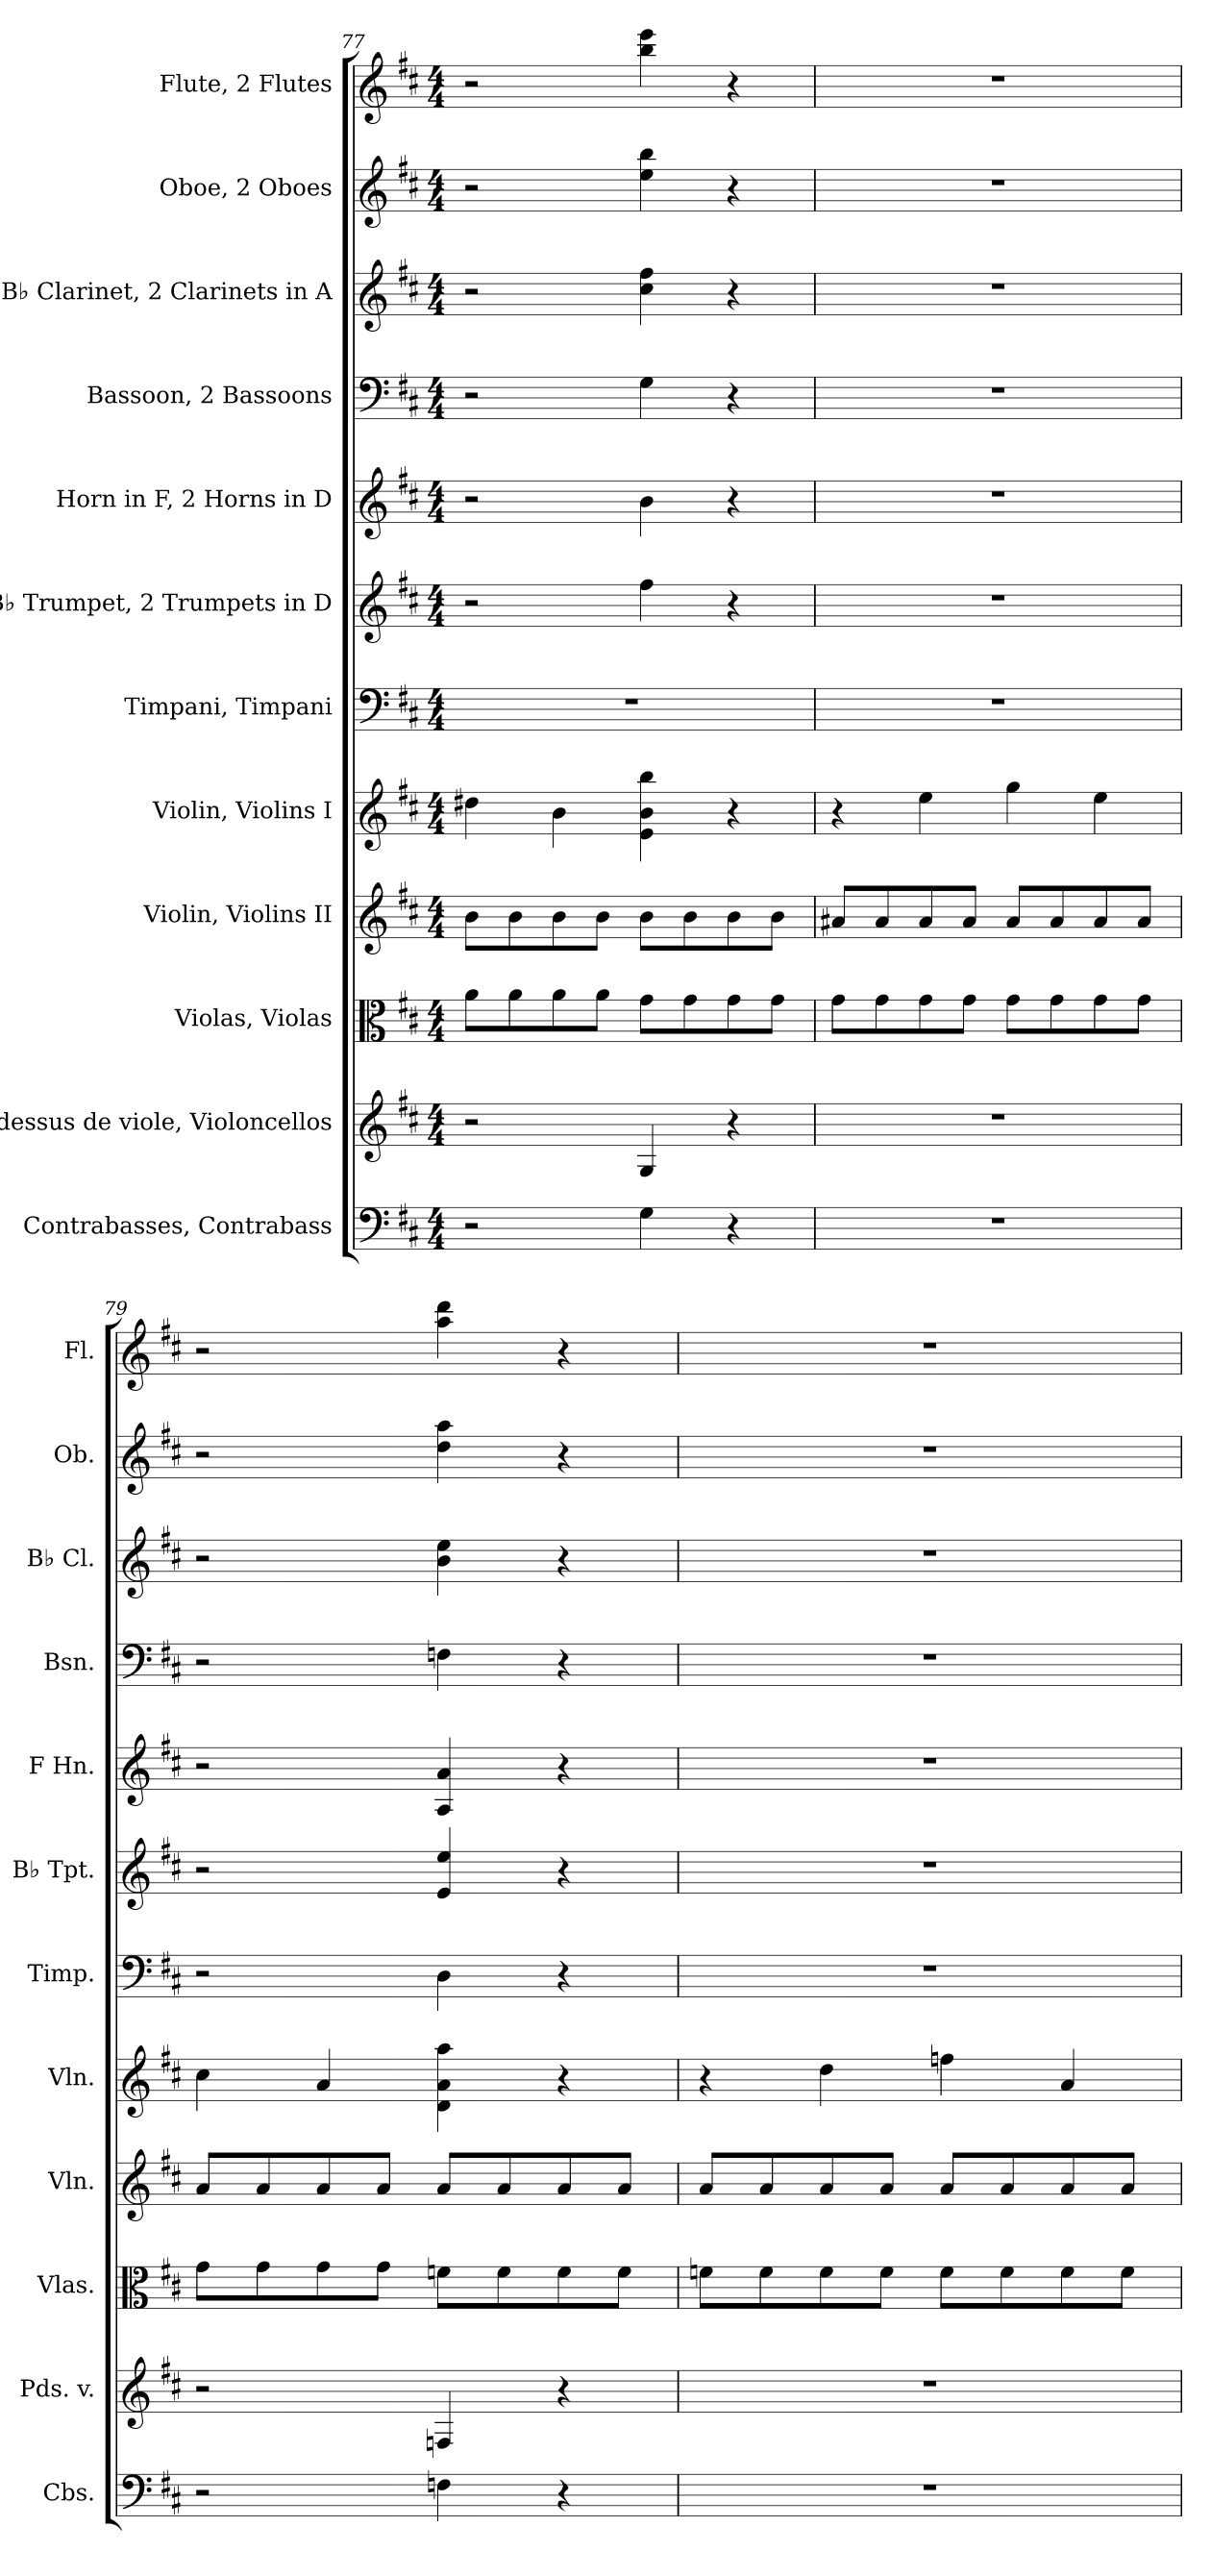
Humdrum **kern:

**kern	**kern	**kern	**kern	**kern	**kern	**kern	**kern	**kern	**kern	**kern	**kern
*part12	*part11	*part10	*part9	*part8	*part7	*part6	*part5	*part4	*part3	*part2	*part1
*staff12	*staff11	*staff10	*staff9	*staff8	*staff7	*staff6	*staff5	*staff4	*staff3	*staff2	*staff1
*I"Contrabasses, Contrabass	*I"Pardessus de viole, Violoncellos	*I"Violas, Violas	*I"Violin, Violins II	*I"Violin, Violins I	*I"Timpani, Timpani	*I"B♭ Trumpet, 2 Trumpets in D	*I"Horn in F, 2 Horns in D	*I"Bassoon, 2 Bassoons	*I"B♭ Clarinet, 2 Clarinets in A	*I"Oboe, 2 Oboes	*I"Flute, 2 Flutes
*I'Cbs.	*I'Pds. v.	*I'Vlas.	*I'Vln.	*I'Vln.	*I'Timp.	*I'B♭ Tpt.	*I'F Hn.	*I'Bsn.	*I'B♭ Cl.	*I'Ob.	*I'Fl.
*clefF4	*clefG2	*clefC3	*clefG2	*clefG2	*clefF4	*clefG2	*clefG2	*clefF4	*clefG2	*clefG2	*clefG2
*ITrd7c12	*	*	*	*	*	*ITrd1c2	*ITrd4c7	*	*ITrd1c2	*	*
*k[f#c#]	*k[f#c#]	*k[f#c#]	*k[f#c#]	*k[f#c#]	*k[f#c#]	*k[]	*k[f#]	*k[f#c#]	*k[]	*k[f#c#]	*k[f#c#]
*M4/4	*M4/4	*M4/4	*M4/4	*M4/4	*M4/4	*M4/4	*M4/4	*M4/4	*M4/4	*M4/4	*M4/4
=77	=77	=77	=77	=77	=77	=77	=77	=77	=77	=77	=77
2r	2r	8a\L	8b\L	4dd#X\	1r	2r	2r	2r	2r	2r	2r
.	.	8a\	8b\	.	.	.	.	.	.	.	.
.	.	8a\	8b\	4b\	.	.	.	.	.	.	.
.	.	8a\J	8b\J	.	.	.	.	.	.	.	.
4GG\	4G/	8g\L	8b\L	4e\ 4b\ 4bb\	.	4ee\	4e\	4G\	4b\ 4ee\	4ee\ 4bb\	4bb\ 4eee\
.	.	8g\	8b\	.	.	.	.	.	.	.	.
4r	4r	8g\	8b\	4r	.	4r	4r	4r	4r	4r	4r
.	.	8g\J	8b\J	.	.	.	.	.	.	.	.
=78	=78	=78	=78	=78	=78	=78	=78	=78	=78	=78	=78
1r	1r	8g\L	8a#X/L	4r	1r	1r	1r	1r	1r	1r	1r
.	.	8g\	8a#/	.	.	.	.	.	.	.	.
.	.	8g\	8a#/	4ee\	.	.	.	.	.	.	.
.	.	8g\J	8a#/J	.	.	.	.	.	.	.	.
.	.	8g\L	8a#/L	4gg\	.	.	.	.	.	.	.
.	.	8g\	8a#/	.	.	.	.	.	.	.	.
.	.	8g\	8a#/	4ee\	.	.	.	.	.	.	.
.	.	8g\J	8a#/J	.	.	.	.	.	.	.	.
=79	=79	=79	=79	=79	=79	=79	=79	=79	=79	=79	=79
2r	2r	8g\L	8a/L	4cc#\	2r	2r	2r	2r	2r	2r	2r
.	.	8g\	8a/	.	.	.	.	.	.	.	.
.	.	8g\	8a/	4a/	.	.	.	.	.	.	.
.	.	8g\J	8a/J	.	.	.	.	.	.	.	.
4FFn\	4Fn/	8fn\L	8a/L	4d\ 4a\ 4aa\	4D\	4d/ 4dd/	4D/ 4d/	4Fn\	4a\ 4dd\	4dd\ 4aa\	4aa\ 4ddd\
.	.	8f\	8a/	.	.	.	.	.	.	.	.
4r	4r	8f\	8a/	4r	4r	4r	4r	4r	4r	4r	4r
.	.	8f\J	8a/J	.	.	.	.	.	.	.	.
!!LO:PB:g=z
=80	=80	=80	=80	=80	=80	=80	=80	=80	=80	=80	=80
1r	1r	8fn\L	8a/L	4r	1r	1r	1r	1r	1r	1r	1r
.	.	8f\	8a/	.	.	.	.	.	.	.	.
.	.	8f\	8a/	4dd\	.	.	.	.	.	.	.
.	.	8f\J	8a/J	.	.	.	.	.	.	.	.
.	.	8f\L	8a/L	4ffn\	.	.	.	.	.	.	.
.	.	8f\	8a/	.	.	.	.	.	.	.	.
.	.	8f\	8a/	4a/	.	.	.	.	.	.	.
.	.	8f\J	8a/J	.	.	.	.	.	.	.	.
=	=	=	=	=	=	=	=	=	=	=	=
*-	*-	*-	*-	*-	*-	*-	*-	*-	*-	*-	*-
